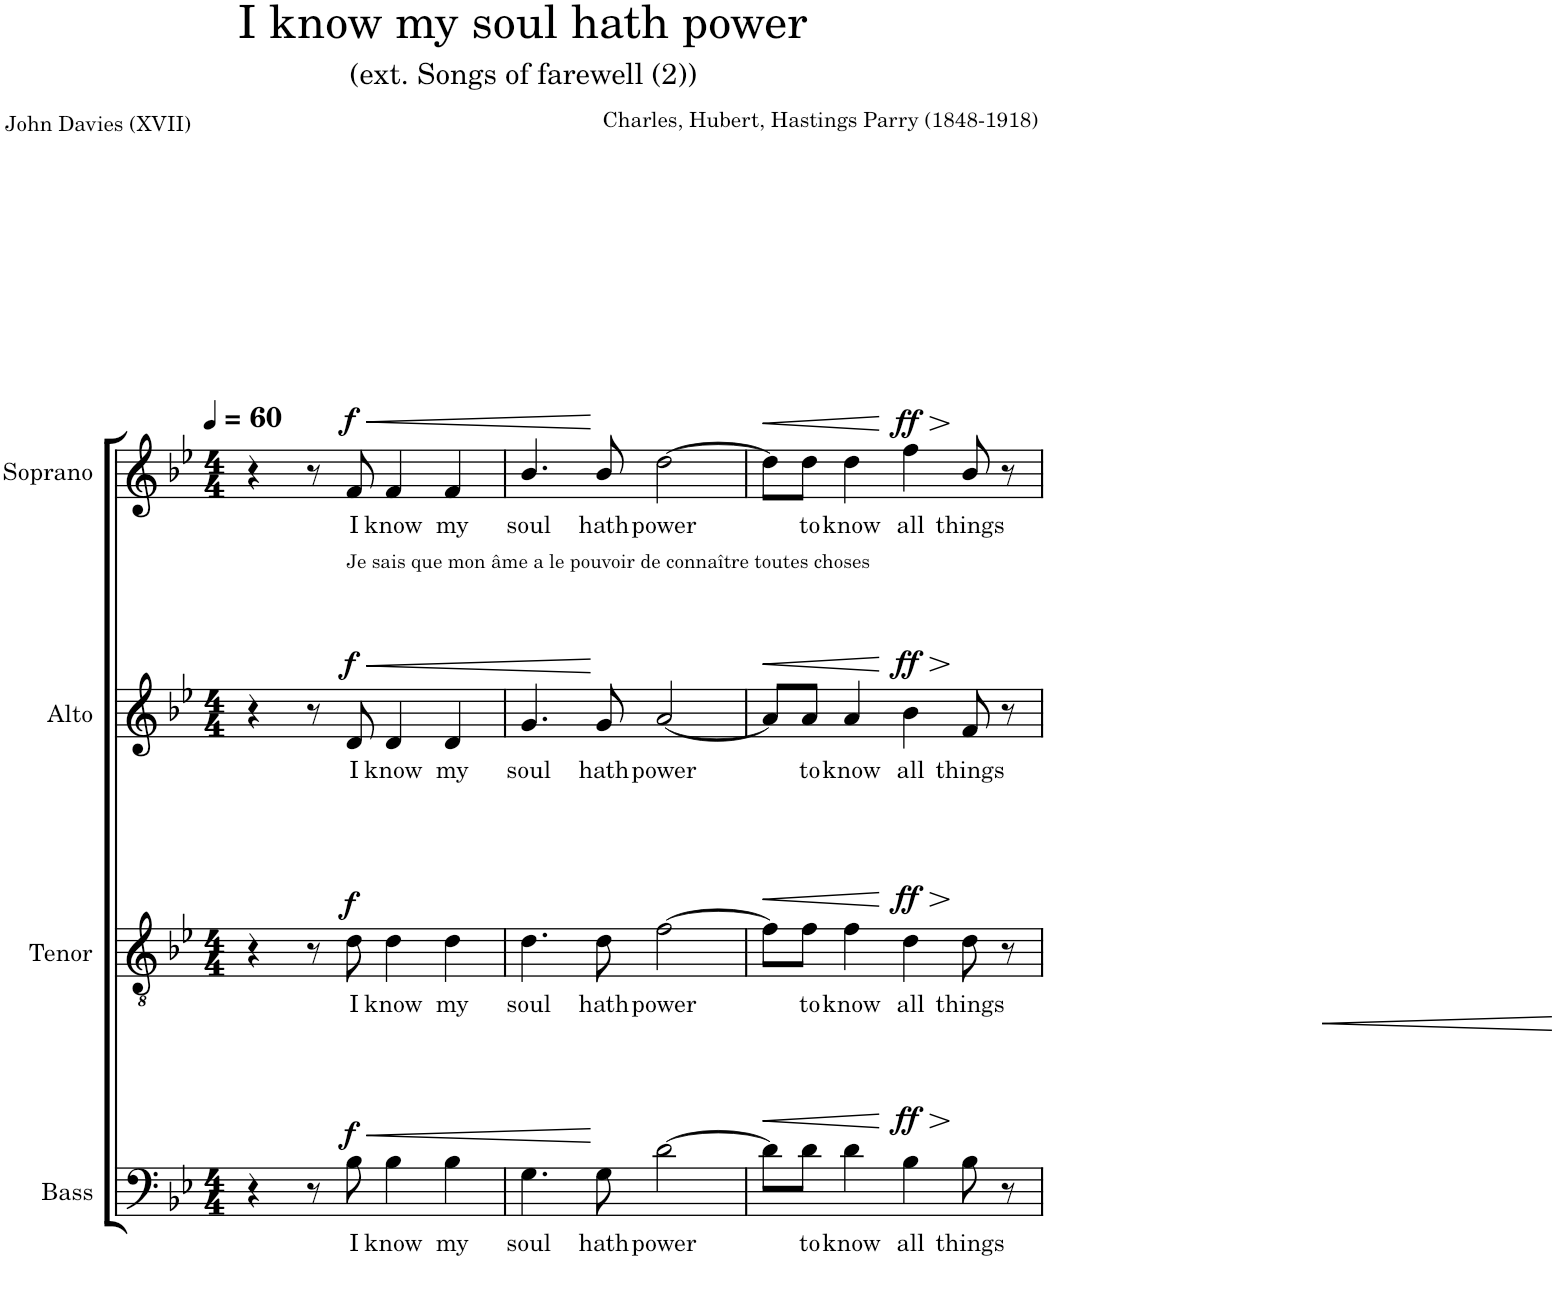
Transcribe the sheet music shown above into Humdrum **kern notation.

**kern	**text	**dynam	**kern	**text	**dynam	**kern	**text	**dynam	**kern	**text	**dynam
*part4	*part4	*part4	*part3	*part3	*part3	*part2	*part2	*part2	*part1	*part1	*part1
*staff4	*staff4	*staff4	*staff3	*staff3	*staff3	*staff2	*staff2	*staff2	*staff1	*staff1	*staff1
*I"Bass	*	*	*I"Tenor	*	*	*I"Alto	*	*	*I"Soprano	*	*
*I'B.	*	*	*I'T.	*	*	*I'A.	*	*	*I'S.	*	*
*clefF4	*	*	*clefGv2	*	*	*clefG2	*	*	*clefG2	*	*
*k[b-e-]	*	*	*k[b-e-]	*	*	*k[b-e-]	*	*	*k[b-e-]	*	*
*M4/4	*	*	*M4/4	*	*	*M4/4	*	*	*M4/4	*	*
*MM60	*	*	*MM60	*	*	*MM60	*	*	*MM60	*	*
=1	=1	=1	=1	=1	=1	=1	=1	=1	=1	=1	=1
4r	.	.	4r	.	.	4r	.	.	4r	.	.
8r	.	.	8r	.	.	8r	.	.	8r	.	.
!	!	!	!	!	!	!	!	!	!LO:TX:b:t=Je sais que mon âme a le pouvoir de connaître toutes choses	!	!
!	!LO:LY:b	!LO:HP:b	!	!LO:LY:b	!	!	!LO:LY:b	!LO:HP:b	!	!LO:LY:b	!LO:HP:b
!	!	!LO:DY:n=1:a	!	!	!LO:DY:a	!	!	!LO:DY:n=1:a	!	!	!LO:DY:n=1:a
8B-\	I	< f	8d\	I	f	8d/	I	< f	8f/	I	< f
!	!LO:LY:b	!	!	!LO:LY:b	!	!	!LO:LY:b	!	!	!LO:LY:b	!
4B-\	know	.	4d\	know	.	4d/	know	.	4f/	know	.
!	!LO:LY:b	!	!	!LO:LY:b	!	!	!LO:LY:b	!	!	!LO:LY:b	!
4B-\	my	.	4d\	my	.	4d/	my	.	4f/	my	.
=2	=2	=2	=2	=2	=2	=2	=2	=2	=2	=2	=2
!	!LO:LY:b	!	!	!LO:LY:b	!	!	!LO:LY:b	!	!	!LO:LY:b	!
4.G\	soul	.	4.d\	soul	.	4.g/	soul	.	4.b-/	soul	.
!	!LO:LY:b	!	!	!LO:LY:b	!	!	!LO:LY:b	!	!	!LO:LY:b	!
8G\	hath	.	8d\	hath	.	8g/	hath	.	8b-/	hath	.
!	!LO:LY:b	!	!	!LO:LY:b	!	!	!LO:LY:b	!	!	!LO:LY:b	!
[2d\	power	.	[2f\	power	.	[2a/	power	[	[2dd\	power	[
=3	=3	=3	=3	=3	=3	=3	=3	=3	=3	=3	=3
!	!	!LO:HP:b	!	!	!LO:HP:b	!	!	!LO:HP:b	!	!	!LO:HP:b
8d\L]	.	<	8f\L]	.	<	8a/L]	.	<	8dd\L]	.	<
!	!LO:LY:b	!	!	!LO:LY:b	!LO:HP:b	!	!LO:LY:b	!	!	!LO:LY:b	!
8d\J	to	.	8f\J	to	<	8a/J	to	.	8dd\J	to	.
!	!LO:LY:b	!	!	!LO:LY:b	!	!	!LO:LY:b	!	!	!LO:LY:b	!
4d\	know	.	4f\	know	.	4a/	know	.	4dd\	know	.
!	!LO:LY:b	!LO:DY:n=1:a	!	!LO:LY:b	!LO:HP:n=1:b	!	!LO:LY:b	!LO:HP:n=1:b	!	!LO:LY:b	!LO:HP:n=1:b
!	!	!	!	!	!LO:DY:n=1:a	!	!	!LO:DY:n=1:a	!	!	!LO:DY:n=1:a
4B-\	all	[ ff	4d\	all	[ > ff	4b-\	all	[ > ff	4ff\	all	[ > ff
!	!LO:LY:b	!	!	!LO:LY:b	!	!	!LO:LY:b	!	!	!LO:LY:b	!
8B-\	things	[	8d\	things	]	8f/	things	]	8b-/	things	]
8r	.	.	8r	.	.	8r	.	.	8r	.	.
.	.	.	.	.	[	.	.	.	.	.	.
=	=	=	=	=	=	=	=	=	=	=	=
*-	*-	*-	*-	*-	*-	*-	*-	*-	*-	*-	*-
